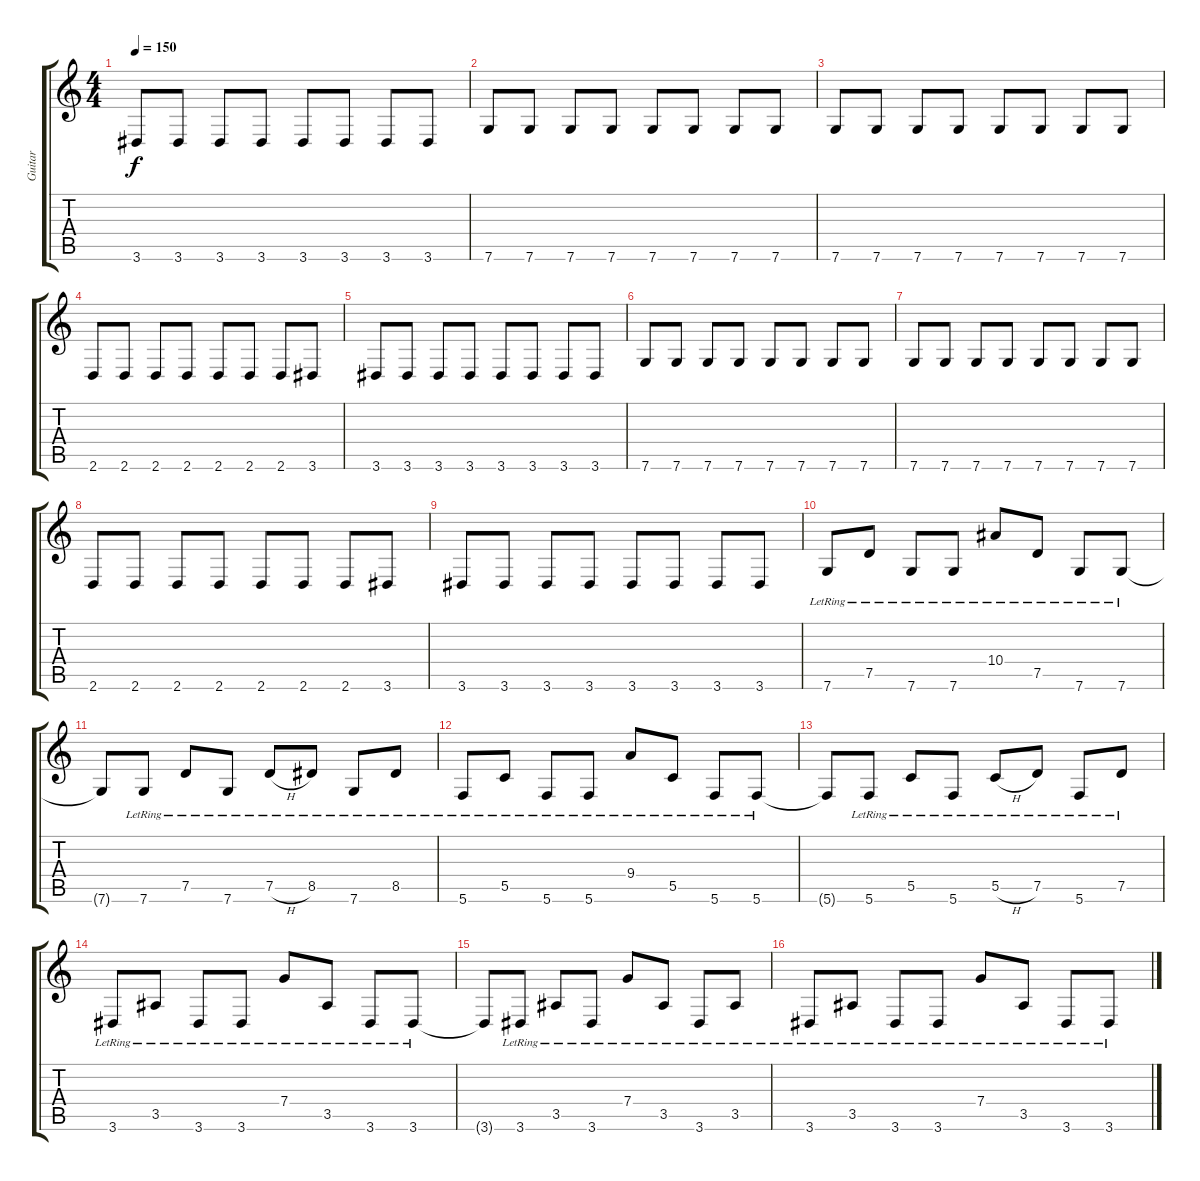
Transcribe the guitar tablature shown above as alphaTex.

\track ("Guitar" "Guitar") {instrument distortionguitar}
\staff {score tabs}
\tuning (D4 A3 F3 C3 G2 C2) {hide}
\ts (4 4)
\tempo 150
\clef g2
\ks c
3.6.8{dy f} 3.6.8 3.6.8 3.6.8 3.6.8 3.6.8 3.6.8 3.6.8 |
7.6.8 7.6.8 7.6.8 7.6.8 7.6.8 7.6.8 7.6.8 7.6.8 |
7.6.8 7.6.8 7.6.8 7.6.8 7.6.8 7.6.8 7.6.8 7.6.8 |
2.6.8 2.6.8 2.6.8 2.6.8 2.6.8 2.6.8 2.6.8 3.6.8 |
3.6.8 3.6.8 3.6.8 3.6.8 3.6.8 3.6.8 3.6.8 3.6.8 |
7.6.8 7.6.8 7.6.8 7.6.8 7.6.8 7.6.8 7.6.8 7.6.8 |
7.6.8 7.6.8 7.6.8 7.6.8 7.6.8 7.6.8 7.6.8 7.6.8 |
2.6.8 2.6.8 2.6.8 2.6.8 2.6.8 2.6.8 2.6.8 3.6.8 |
3.6.8 3.6.8 3.6.8 3.6.8 3.6.8 3.6.8 3.6.8 3.6.8 |
7.6{lr}.8{volume 10 instrument electricguitarjazz} 7.5{lr}.8 7.6{lr}.8 7.6{lr}.8 10.4{lr}.8 7.5{lr}.8 7.6{lr}.8 7.6{lr}.8 |
7.6{t}.8 7.6{lr}.8 7.5{lr}.8 7.6{lr}.8 7.5{h lr}.8 8.5{lr}.8 7.6{lr}.8 8.5{lr}.8 |
5.6{lr}.8 5.5{lr}.8 5.6{lr}.8 5.6{lr}.8 9.4{lr}.8 5.5{lr}.8 5.6{lr}.8 5.6{lr}.8 |
5.6{t}.8 5.6{lr}.8 5.5{lr}.8 5.6{lr}.8 5.5{h lr}.8 7.5{lr}.8 5.6{lr}.8 7.5{lr}.8 |
3.6{lr}.8 3.5{lr}.8 3.6{lr}.8 3.6{lr}.8 7.4{lr}.8 3.5{lr}.8 3.6{lr}.8 3.6{lr}.8 |
3.6{t}.8 3.6{lr}.8 3.5{lr}.8 3.6{lr}.8 7.4{lr}.8 3.5{lr}.8 3.6{lr}.8 3.5{lr}.8 |
3.6{lr}.8 3.5{lr}.8 3.6{lr}.8 3.6{lr}.8 7.4{lr}.8 3.5{lr}.8 3.6{lr}.8 3.6{lr}.8
